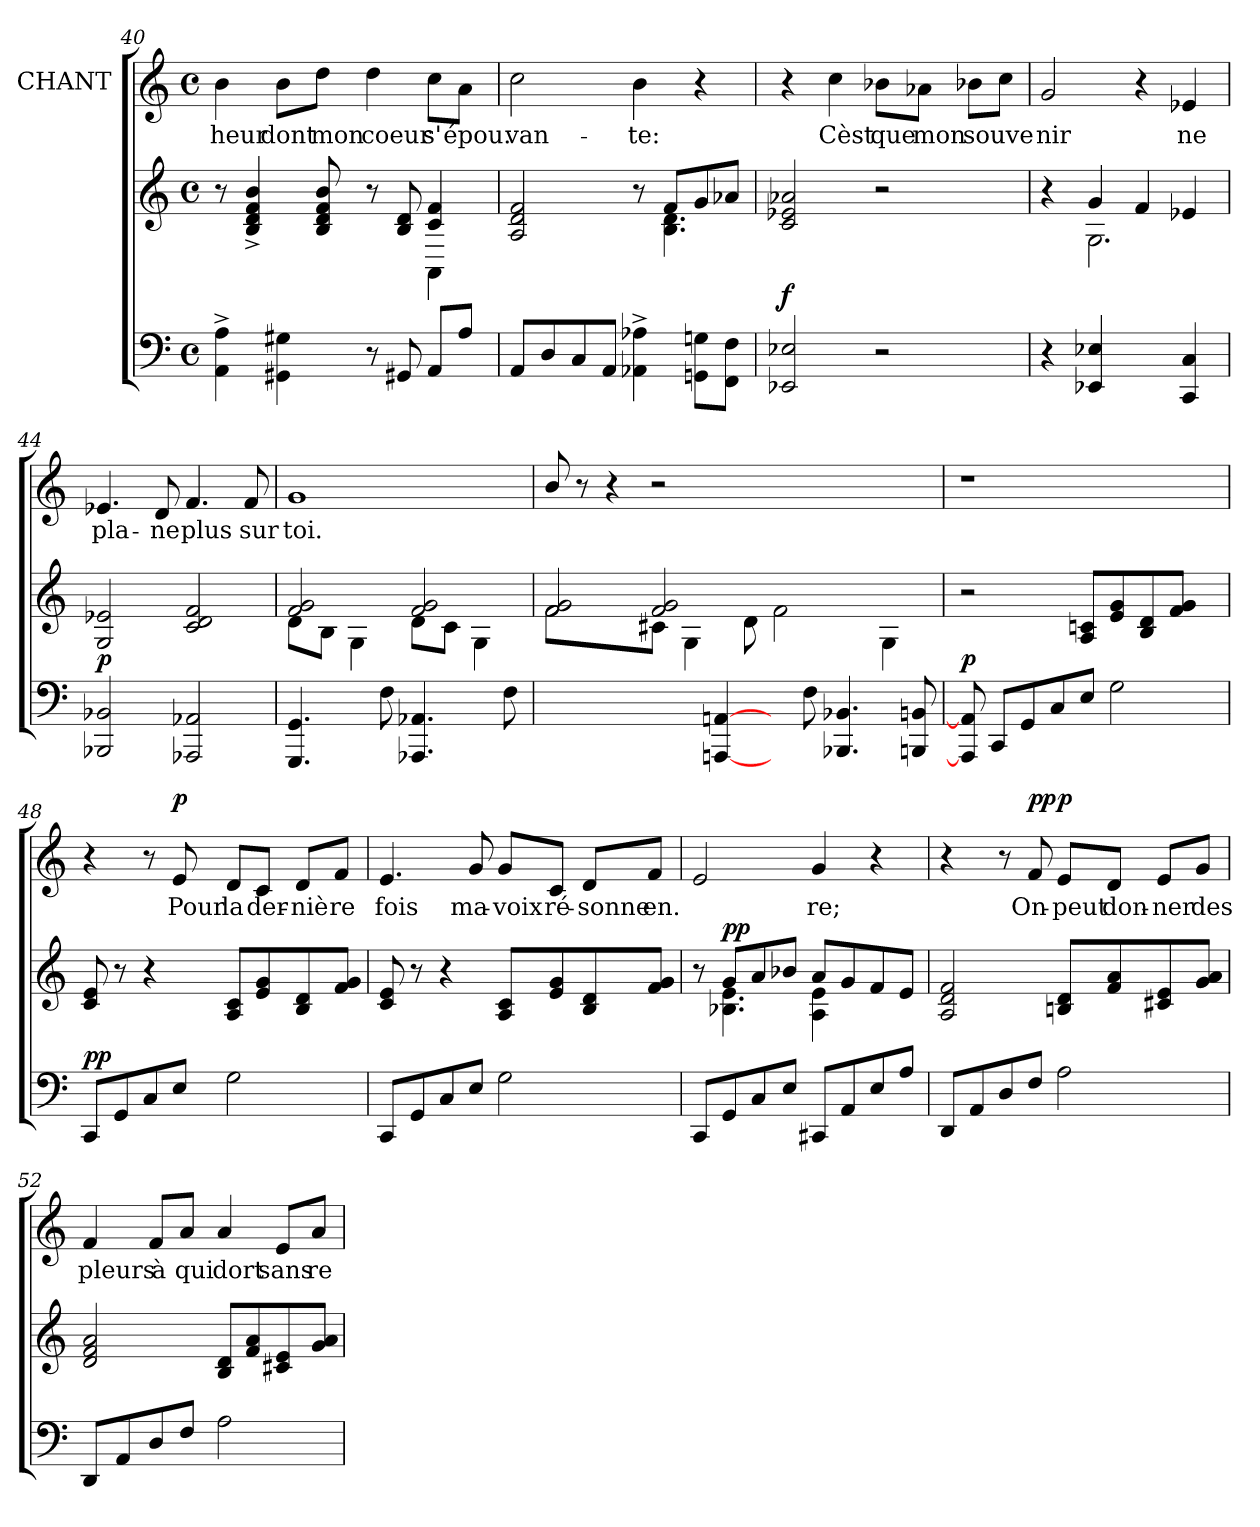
**kern	**dynam	**kern	**dynam	**kern	**text	**dynam
*part3	*part3	*part2	*part2	*part1	*part1	*part1
*staff3	*staff3	*staff2	*staff2	*staff1	*staff1	*staff1
*	*	*	*	*I"CHANT	*	*
*clefF4	*	*clefG2	*	*clefG2	*	*
*k[]	*	*k[]	*	*k[]	*	*
*M4/4	*	*M4/4	*	*M4/4	*	*
*met(c)	*	*met(c)	*	*met(c)	*	*
=40	=40	=40	=40	=40	=40	=40
*	*	*^	*	*	*	*
4AAi^>^>\ 4Ai^>^>\	.	8r	8ryy	.	4bj\	heur	.
.	.	4bj^>/ 4fj^>/ 4dj^>/ 4Bj^>/	8ryy	.	.	.	.
4GG#Xi\ 4G#Xi\	.	.	8ryy	.	8bj\L	dont	.
.	.	8bj/ 8fj/ 8dj/ 8Bj/	8ryy	.	8ddj\J	mon	.
8r	.	8r	8ryy	.	4ddj\	coeur	.
8GG#Xi/	.	8dj/ 8Bj/	8ryy	.	.	.	.
8AAi/L	.	4fj/ 4cj/	4AAZ\	.	8ccj\L	s'	.
8Ai/J	.	.	.	.	8aj\J	épou.	.
!!LO:LB:g=z
=41	=41	=41	=41	=41	=41	=41	=41
8AAi/L	.	2fj/ 2dj/ 2Aj/	8ryy	.	2ccj\	van-	.
8Di/	.	.	8ryy	.	.	.	.
8Ci/	.	.	8ryy	.	.	.	.
8AAi/J	.	.	8ryy	.	.	.	.
4AA-Xi^>\ 4A-Xi^>\	.	8r	8ryy	.	4bj\	te:	.
.	.	8fj/L	4.BZ\ 4.dZ\	.	.	.	.
8GGni\ 8Gni\L	.	8gj/	.	.	4r	.	.
8FFi\ 8Fi\J	.	8a-Xj/J	.	.	.	.	.
*	*	*v	*v	*	*	*	*
=42	=42	=42	=42	=42	=42	=42
!	!LO:DY:a	!	!	!	!	!
2E-Xi/ 2EE-Xi/	f	2a-Xj/ 2e-Xj/ 2cj/	.	4r	.	.
.	.	.	.	4ccj\	Cèst	.
2r	.	2r	.	8b-Xj\L	que	.
.	.	.	.	8a-Xj\J	mon	.
.	.	.	.	8b-Xj\L	souve	.
.	.	.	.	8ccj\J	--	.
=43	=43	=43	=43	=43	=43	=43
*	*	*^	*	*	*	*
4r	.	4r	4ryy	.	2gj/	nir	.
4E-Xi/ 4EE-Xi/	.	4gj/	2.GZ\	.	.	.	.
4ryy	.	4fj/	.	.	4r	.	.
4Ci/ 4CCi/	.	4e-Xj/	.	.	4e-Xj/	ne	.
*	*	*v	*v	*	*	*	*
=44	=44	=44	=44	=44	=44	=44
!	!LO:DY:a	!	!	!	!	!
2BB-Xi/ 2BBB-Xi/	p	2e-Xj/ 2Gj/	.	4.e-Xj/	pla-	.
.	.	.	.	8dj/	ne	.
2AA-Xi/ 2AAA-Xi/	.	2fj/ 2dj/ 2cj/	.	4.fj/	plus	.
.	.	.	.	8fj/	sur	.
=45	=45	=45	=45	=45	=45	=45
*	*	*^	*	*	*	*
4.GGi/ 4.GGGi/	.	2gj/ 2fj/	8dZ\L	.	1gj/	toi.	.
.	.	.	8BZ\J	.	.	.	.
.	.	.	4GZ\	.	.	.	.
8Fi\	.	.	.	.	.	.	.
4.AA-Xi/ 4.AAA-Xi/	.	2gj/ 2fj/	8dZ\L	.	.	.	.
.	.	.	8cZ\J	.	.	.	.
.	.	.	4GZ\	.	.	.	.
8Fi\	.	.	.	.	.	.	.
!!LO:PB:g=z
=46	=46	=46	=46	=46	=46	=46	=46
2ryy	.	2gj/ 2fj/	2fZ\	.	8bj/	.	.
.	.	.	.	.	8r	.	.
.	.	.	.	.	4r	.	.
4ryy	.	2gj/ 2fj/	8c#XZ\J	.	2r	.	.
.	.	.	4GZ\	.	.	.	.
[4AAni/ [4AAAni/	.	.	.	.	.	.	.
.	.	.	8dZ\	.	.	.	.
8ryy	.	2.ryy	2fV\	.	2.ryy	.	.
8Fi\	.	.	.	.	.	.	.
4.BB-Xi/ 4.BBB-Xi/	.	.	.	.	.	.	.
.	.	.	4GV\	.	.	.	.
8BBni/ 8BBBni/	.	.	.	.	.	.	.
*	*	*v	*v	*	*	*	*
=47	=47	=47	=47	=47	=47	=47
!	!LO:DY:a	!	!	!	!	!
8AAi]/ 8AAAi]/	p	2r	.	1r	.	.
8CCi/L	.	.	.	.	.	.
8GGi/	.	.	.	.	.	.
8Ci/	.	.	.	.	.	.
8Ei/J	.	8cnj/ 8Aj/L	.	.	.	.
2Gi\	.	8ej/ 8gj/	.	.	.	.
.	.	8dj/ 8Bj/	.	.	.	.
.	.	8gj/ 8fj/J	.	.	.	.
.	.	8ryy	.	8ryy	.	.
=48	=48	=48	=48	=48	=48	=48
!	!LO:DY:a	!	!	!	!	!
8CCi/L	pp	8ej/ 8cj/	.	4r	.	.
8GGi/	.	8r	.	.	.	.
8Ci/	.	4r	.	8r	.	.
!	!	!	!	!	!	!LO:DY:a
8Ei/J	.	.	.	8ej/	Pour	p
2Gi\	.	8cj/ 8Aj/L	.	8dj/L	la	.
.	.	8ej/ 8gj/	.	8cj/J	der-	.
.	.	8dj/ 8Bj/	.	8dj/L	niè	.
.	.	8gj/ 8fj/J	.	8fj/J	re	.
=49	=49	=49	=49	=49	=49	=49
8CCi/L	.	8ej/ 8cj/	.	4.ej/	fois	.
8GGi/	.	8r	.	.	.	.
8Ci/	.	4r	.	.	.	.
8Ei/J	.	.	.	8gj/	ma-	.
2Gi\	.	8cj/ 8Aj/L	.	8gj/L	voix	.
.	.	8gj/ 8ej/	.	8cj/J	ré-	.
.	.	8dj/ 8Bj/	.	8dj/L	sonne	.
.	.	8gj/ 8fj/J	.	8fj/J	en.	.
!!LO:LB:g=z
=50	=50	=50	=50	=50	=50	=50
*	*	*^	*	*	*	*
8CCi/L	.	8r	8ryy	.	2ej/	.	.
!	!	!	!	!LO:DY:a	!	!	!
8GGi/	.	8gj/L	4.B-XZ\ 4.eZ\	pp	.	.	.
8Ci/	.	8aj/	.	.	.	.	.
8Ei/J	.	8b-Xj/J	.	.	.	.	.
8CC#Xi/L	.	8aj/L	4AZ\ 4eZ\	.	4gj/	re;	.
8AAi/	.	8gj/	.	.	.	.	.
8Ei/	.	8fj/	4ryy	.	4r	.	.
8Ai/J	.	8ej/J	.	.	.	.	.
*	*	*v	*v	*	*	*	*
=51	=51	=51	=51	=51	=51	=51
8DDi/L	.	2fj/ 2dj/ 2Aj/	.	4r	.	.
8AAi/	.	.	.	.	.	.
8Di/	.	.	.	8r	.	.
!	!	!	!	!	!	!LO:DY:a
8Fi/J	.	.	.	8fj/	On-	pp
!	!	!	!	!	!	!LO:DY:a
2Ai\	.	8dj/ 8Bnj/L	.	8ej/L	peut	p
.	.	8aj/ 8fj/	.	8dj/J	don-	.
.	.	8ej/ 8c#Xj/	.	8ej/L	ner	.
.	.	8aj/ 8gj/J	.	8gj/J	des	.
=52	=52	=52	=52	=52	=52	=52
8DDi/L	.	2aj/ 2fj/ 2dj/	.	4fj/	pleurs	.
8AAi/	.	.	.	.	.	.
8Di/	.	.	.	8fj/L	à	.
8Fi/J	.	.	.	8aj/J	qui	.
2Ai\	.	8dj/ 8Bj/L	.	4aj/	dort	.
.	.	8aj/ 8fj/	.	.	.	.
.	.	8ej/ 8c#Xj/	.	8ej/L	sans	.
.	.	8aj/ 8gj/J	.	8aj/J	re	.
=	=	=	=	=	=	=
*-	*-	*-	*-	*-	*-	*-
